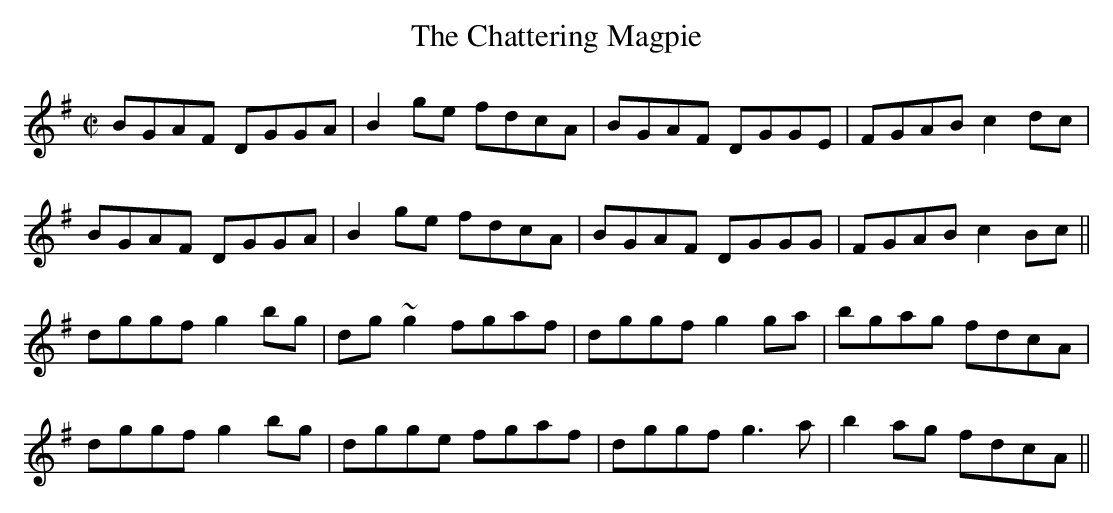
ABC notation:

X:1
T:Chattering Magpie, The
M:C|
K:G
BGAF DGGA|B2ge fdcA|BGAF DGGE|FGAB c2dc|
BGAF DGGA|B2ge fdcA|BGAF DGGG|FGAB c2Bc||
dggf g2bg|dg~g2 fgaf|dggf g2ga|bgag fdcA|
dggf g2bg|dgge fgaf|dggf g3a|b2ag fdcA||
